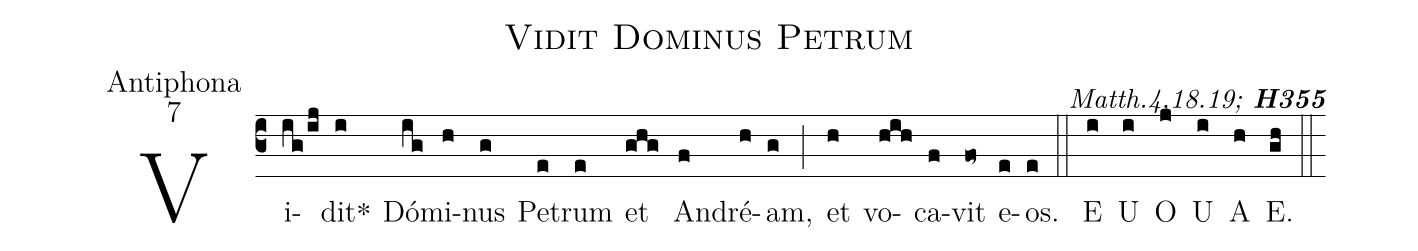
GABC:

name:Vidit Dominus Petrum;
office-part:Antiphona;
mode:7;
commentary:{\itshape\mdseries  Matth.4,18.19;\/}   {\bfseries H355};
%%
(c3) Vi(ig/ij)dit<sp>*</sp>(i) Dó(ig)mi(h)nus(g) Pe(e)trum(e) et(ghg) An(f)dré(h)am,(g) (;)
et(h) vo(hih)ca(f)vit(fo~) e(e)os.(e)(::)
<eu>  E(i) U(i) O(j) U(i) A(h) E.(gh) </eu> (::)
